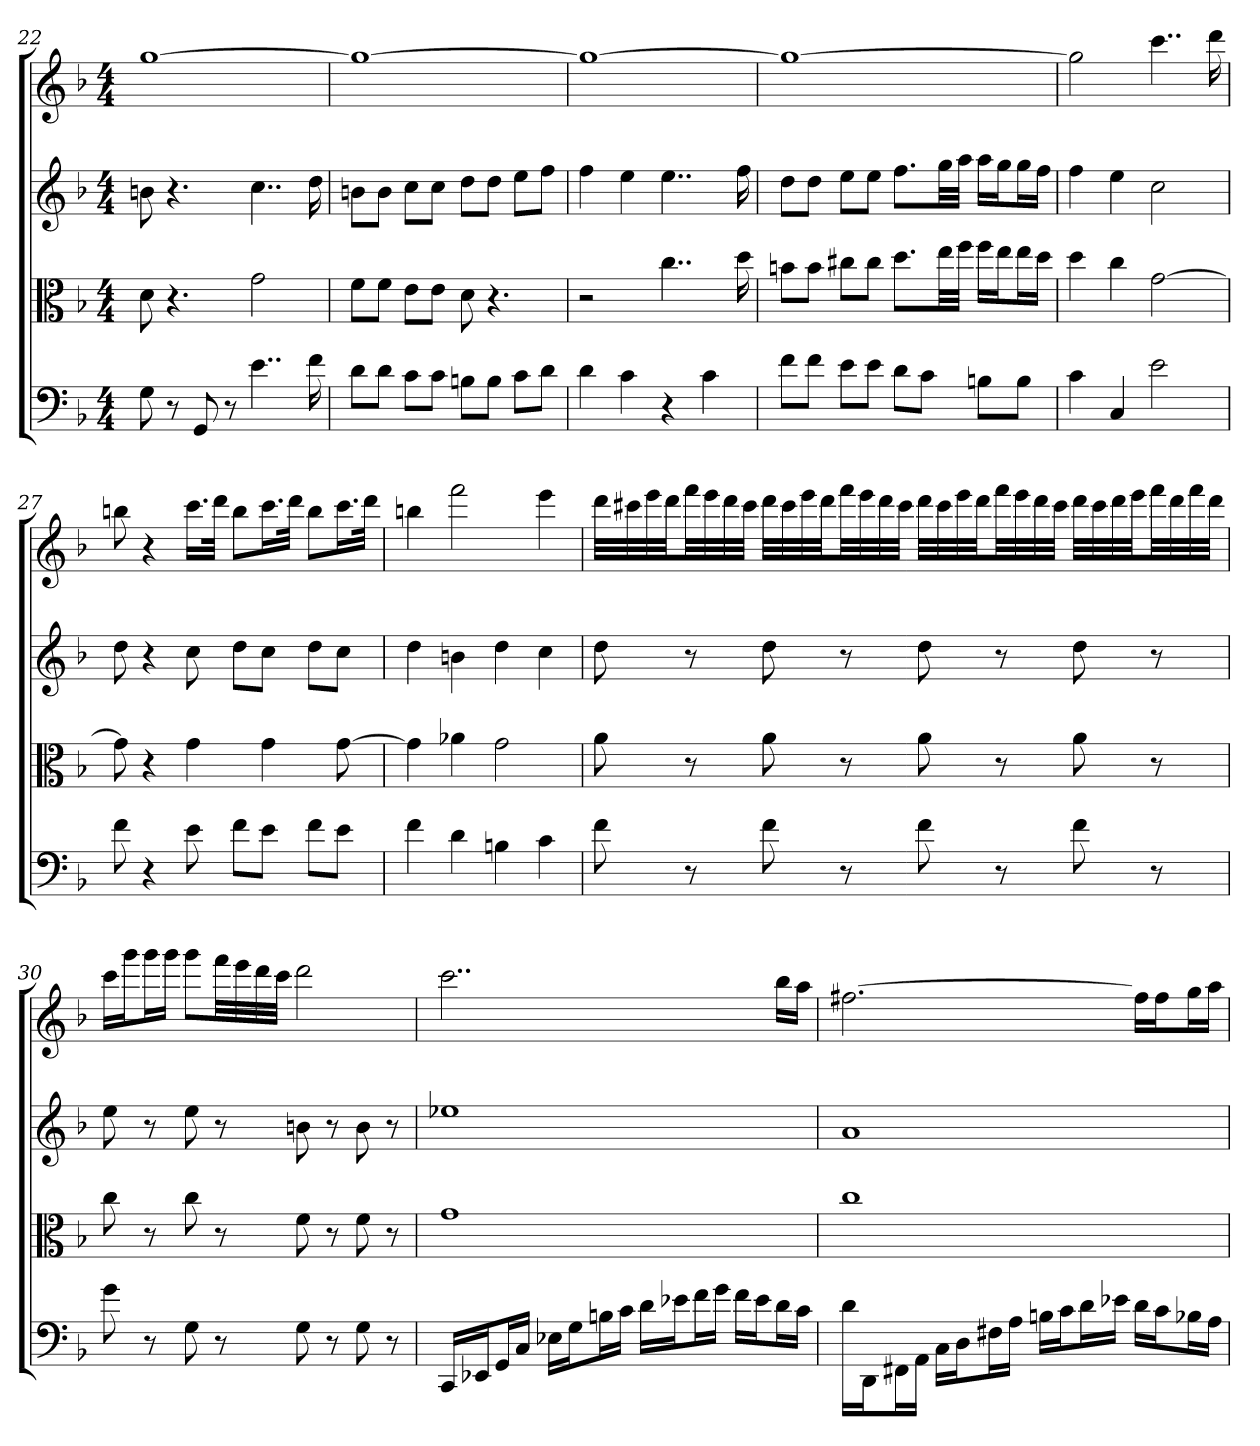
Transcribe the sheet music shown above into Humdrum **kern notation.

**kern	**kern	**kern	**kern
*part4	*part3	*part2	*part1
*staff4	*staff3	*staff2	*staff1
*clefF4	*clefC3	*	*
*k[b-]	*k[b-]	*k[b-]	*k[b-]
*F:	*F:	*F:	*F:
*M4/4	*M4/4	*M4/4	*M4/4
=22	=22	=22	=22
8G	8d	8bn	[1gg
8r	4.r	4.r	.
8GG	.	.	.
8r	.	.	.
4..e	2g	4..cc	.
16f	.	16dd	.
=23	=23	=23	=23
8d\L	8f\L	8bnL	1gg_
8d\J	8f\J	8bJ	.
8c\L	8e\L	8ccL	.
8c\J	8e\J	8ccJ	.
8Bn\L	8d	8ddL	.
8B\J	4.r	8ddJ	.
8c\L	.	8eeL	.
8d\J	.	8ffJ	.
=24	=24	=24	=24
4d	2r	4ff	1gg_
4c	.	4ee	.
4r	4..cc	4..ee	.
4c	.	.	.
.	16dd	16ff	.
=25	=25	=25	=25
8f\L	8bn\L	8ddL	1gg_
8f\J	8b\J	8ddJ	.
8e\L	8cc#X\L	8eeL	.
8e\J	8cc#\J	8eeJ	.
8d\L	8.dd\L	8.ffL	.
8c\J	.	.	.
.	32ee\LL	32ggLL	.
.	32ff\JJJ	32aaJJJ	.
8Bn\L	16ff\LL	16aaLL	.
.	16ee\J	16ggJ	.
8B\J	16ee\L	16ggL	.
.	16dd\JJ	16ffJJ	.
=26	=26	=26	=26
4c	4dd	4ff	2gg]
4C	4cc	4ee	.
2e	[2g	2cc	4..ccc
.	.	.	16ddd
=27	=27	=27	=27
8f	8g]	8dd	8bbn
4r	4r	4r	4r
8e	4g	8cc	16.cccLL
.	.	.	32dddJJk
8f\L	.	8ddL	8bbL
8e\J	4g	8ccJ	16.cccL
.	.	.	32dddJJk
8f\L	.	8ddL	8bbL
8e\J	[8g	8ccJ	16.cccL
.	.	.	32dddJJk
=28	=28	=28	=28
4f	4g]	4dd	4bbn
4d	4a-X	4bn	2fff
4Bn	2g	4dd	.
4c	.	4cc	4eee
=29	=29	=29	=29
8f	8a	8dd	32dddLLL
.	.	.	32ccc#X
.	.	.	32eee
.	.	.	32dddJJ
8r	8r	8r	32fffLL
.	.	.	32eee
.	.	.	32ddd
.	.	.	32ccc#JJJ
8f	8a	8dd	32dddLLL
.	.	.	32ccc#
.	.	.	32eee
.	.	.	32dddJJ
8r	8r	8r	32fffLL
.	.	.	32eee
.	.	.	32ddd
.	.	.	32ccc#JJJ
8f	8a	8dd	32dddLLL
.	.	.	32ccc#
.	.	.	32eee
.	.	.	32dddJJ
8r	8r	8r	32fffLL
.	.	.	32eee
.	.	.	32ddd
.	.	.	32ccc#JJJ
8f	8a	8dd	32dddLLL
.	.	.	32ccc#
.	.	.	32ddd
.	.	.	32eeeJJ
8r	8r	8r	32fffLL
.	.	.	32ddd
.	.	.	32fff
.	.	.	32dddJJJ
=30	=30	=30	=30
8g	8cc	8ee	16cccLL
.	.	.	16gggJ
8r	8r	8r	16gggL
.	.	.	16gggJJ
8G	8cc	8ee	8gggL
8r	8r	8r	32fffLL
.	.	.	32eee
.	.	.	32ddd
.	.	.	32cccJJJ
8G	8f	8bn	2ddd
8r	8r	8r	.
8G	8f	8b	.
8r	8r	8r	.
=31	=31	=31	=31
16CC/LL	1g	1ee-X	2..ccc
16EE-X/J	.	.	.
16GG/L	.	.	.
16C/JJ	.	.	.
16E-X\LL	.	.	.
16G\J	.	.	.
16Bn\L	.	.	.
16c\JJ	.	.	.
16d\LL	.	.	.
16e-X\J	.	.	.
16f\L	.	.	.
16g\JJ	.	.	.
16f\LL	.	.	.
16e-\J	.	.	.
16d\L	.	.	16bb-LL
16c\JJ	.	.	16aaJJ
=32	=32	=32	=32
16d\LL	1cc	1a	[2.ff#X
16DD\J	.	.	.
16FF#X\L	.	.	.
16AA\JJ	.	.	.
16C\LL	.	.	.
16D\J	.	.	.
16F#X\L	.	.	.
16A\JJ	.	.	.
16Bn\LL	.	.	.
16c\J	.	.	.
16d\L	.	.	.
16e-X\JJ	.	.	.
16d\LL	.	.	16ff#LL]
16c\J	.	.	16ff#J
16B-X\L	.	.	16ggL
16A\JJ	.	.	16aaJJ
=	=	=	=
*-	*-	*-	*-
